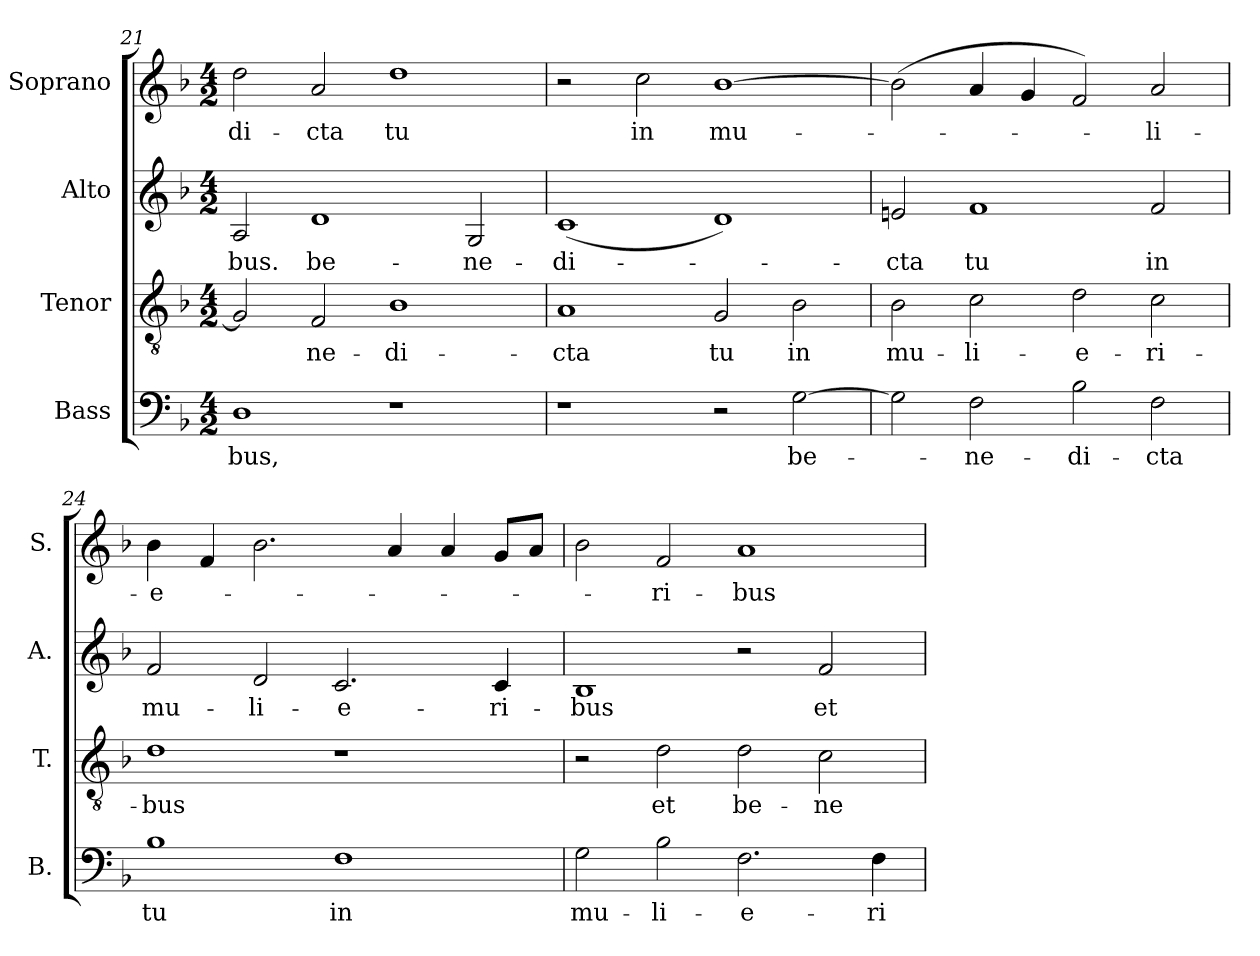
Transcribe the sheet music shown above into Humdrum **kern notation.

**kern	**text	**kern	**text	**kern	**text	**kern	**text
*part4	*part4	*part3	*part3	*part2	*part2	*part1	*part1
*staff4	*staff4	*staff3	*staff3	*staff2	*staff2	*staff1	*staff1
*I"Bass	*	*I"Tenor	*	*I"Alto	*	*I"Soprano	*
*I'B.	*	*I'T.	*	*I'A.	*	*I'S.	*
*clefF4	*	*clefGv2	*	*clefG2	*	*clefG2	*
*	*	*ITrd7c12	*	*	*	*	*
*k[b-]	*	*k[b-]	*	*k[b-]	*	*k[b-]	*
*F:	*	*F:	*	*F:	*	*F:	*
*M4/2	*	*M4/2	*	*M4/2	*	*M4/2	*
=21	=21	=21	=21	=21	=21	=21	=21
!	!LO:LY:b:color=#000000	!	!	!	!	!	!
!	!	!	!	!	!LO:LY:b:color=#000000	!	!
!	!	!	!	!	!	!	!LO:LY:b:color=#000000
1Di	-bus,	2GGi/]	.	2Ai/	-bus.	2ddi\	-di-
!	!	!	!LO:LY:b:color=#000000	!	!	!	!
!	!	!	!	!	!LO:LY:b:color=#000000	!	!
!	!	!	!	!	!	!	!LO:LY:b:color=#000000
.	.	2FFi/	-ne-	1di	be-	2ai/	-cta
!	!	!	!LO:LY:b:color=#000000	!	!	!	!
!	!	!	!	!	!	!	!LO:LY:b:color=#000000
1r	.	1BB-i	-di-	.	.	1ddi	tu
!	!	!	!	!	!LO:LY:b:color=#000000	!	!
.	.	.	.	2Gi/	-ne-	.	.
=22	=22	=22	=22	=22	=22	=22	=22
!	!	!	!LO:LY:b:color=#000000	!	!	!	!
!	!	!	!	!	!LO:LY:b:color=#000000	!	!
1r	.	1AAi	-cta	(1ci	-di-	2r	.
!	!	!	!	!	!	!	!LO:LY:b:color=#000000
.	.	.	.	.	.	2cci\	in
!	!	!	!LO:LY:b:color=#000000	!	!	!	!
!	!	!	!	!	!	!	!LO:LY:b:color=#000000
2r	.	2GGi/	tu	1di)	.	[1b-i	mu-
!	!LO:LY:b:color=#000000	!	!	!	!	!	!
!	!	!	!LO:LY:b:color=#000000	!	!	!	!
[2Gi\	be-	2BB-i\	in	.	.	.	.
=23	=23	=23	=23	=23	=23	=23	=23
!	!	!	!LO:LY:b:color=#000000	!	!	!	!
!	!	!	!	!	!LO:LY:b:color=#000000	!	!
2Gi\]	.	2BB-i\	mu-	2eni/	-cta	(2b-i\]	.
!	!LO:LY:b:color=#000000	!	!	!	!	!	!
!	!	!	!LO:LY:b:color=#000000	!	!	!	!
!	!	!	!	!	!LO:LY:b:color=#000000	!	!
2Fi\	-ne-	2Ci\	-li-	1fi	tu	4ai/	.
.	.	.	.	.	.	4gi/	.
!	!LO:LY:b:color=#000000	!	!	!	!	!	!
!	!	!	!LO:LY:b:color=#000000	!	!	!	!
2B-i\	-di-	2Di\	-e-	.	.	2fi/)	.
!	!LO:LY:b:color=#000000	!	!	!	!	!	!
!	!	!	!LO:LY:b:color=#000000	!	!	!	!
!	!	!	!	!	!LO:LY:b:color=#000000	!	!
!	!	!	!	!	!	!	!LO:LY:b:color=#000000
2Fi\	-cta	2Ci\	-ri-	2fi/	in	2ai/	-li-
=24	=24	=24	=24	=24	=24	=24	=24
!	!LO:LY:b:color=#000000	!	!	!	!	!	!
!	!	!	!LO:LY:b:color=#000000	!	!	!	!
!	!	!	!	!	!LO:LY:b:color=#000000	!	!
!	!	!	!	!	!	!	!LO:LY:b:color=#000000
1B-i	tu	1Di	-bus	2fi/	mu-	4b-i\	-e-
.	.	.	.	.	.	4fi/	.
!	!	!	!	!	!LO:LY:b:color=#000000	!	!
.	.	.	.	2di/	-li-	2.b-i\	.
!	!LO:LY:b:color=#000000	!	!	!	!	!	!
!	!	!	!	!	!LO:LY:b:color=#000000	!	!
1Fi	in	1r	.	2.ci/	-e-	.	.
.	.	.	.	.	.	4ai/	.
.	.	.	.	.	.	4ai/	.
!	!	!	!	!	!LO:LY:b:color=#000000	!	!
.	.	.	.	4ci/	-ri-	8gi/L	.
.	.	.	.	.	.	8ai/J	.
=25	=25	=25	=25	=25	=25	=25	=25
!	!LO:LY:b:color=#000000	!	!	!	!	!	!
!	!	!	!	!	!LO:LY:b:color=#000000	!	!
2Gi\	mu-	2r	.	1B-i	-bus	2b-i\	.
!	!LO:LY:b:color=#000000	!	!	!	!	!	!
!	!	!	!LO:LY:b:color=#000000	!	!	!	!
!	!	!	!	!	!	!	!LO:LY:b:color=#000000
2B-i\	-li-	2Di\	et	.	.	2fi/	-ri-
!	!LO:LY:b:color=#000000	!	!	!	!	!	!
!	!	!	!LO:LY:b:color=#000000	!	!	!	!
!	!	!	!	!	!	!	!LO:LY:b:color=#000000
2.Fi\	-e-	2Di\	be-	2r	.	1ai	-bus
!	!	!	!LO:LY:b:color=#000000	!	!	!	!
!	!	!	!	!	!LO:LY:b:color=#000000	!	!
.	.	2Ci\	-ne-	2fi/	et	.	.
!	!LO:LY:b:color=#000000	!	!	!	!	!	!
4Fi\	-ri-	.	.	.	.	.	.
=	=	=	=	=	=	=	=
*-	*-	*-	*-	*-	*-	*-	*-
